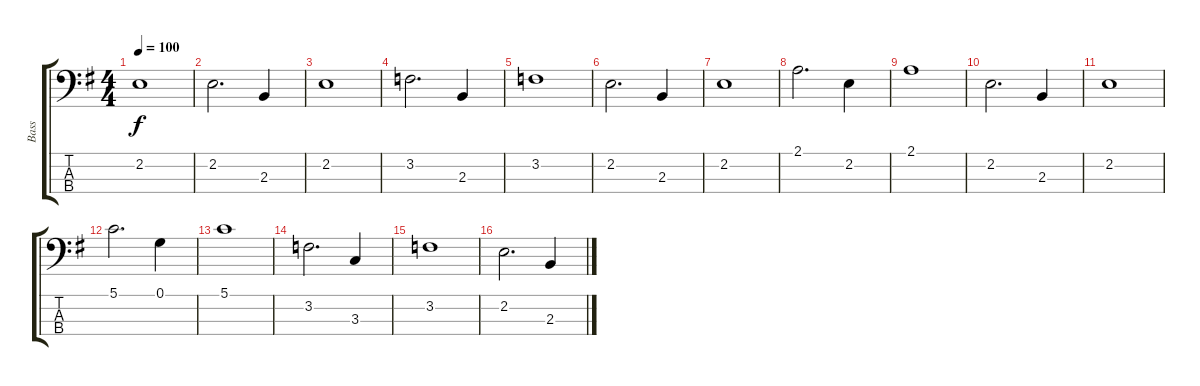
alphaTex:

\track ("Bass" "Bass") {instrument electricbasspick}
\staff {score tabs}
\tuning (G2 D2 A1 E1) {hide}
\ts (4 4)
\tempo 100
\clef f4
\ks g
2.2.1{dy f} |
2.2.2{d} 2.3.4 |
2.2.1 |
3.2.2{d} 2.3.4 |
3.2.1 |
2.2.2{d} 2.3.4 |
2.2.1 |
2.1.2{d} 2.2.4 |
2.1.1 |
2.2.2{d} 2.3.4 |
2.2.1 |
5.1.2{d} 0.1.4 |
5.1.1 |
3.2.2{d} 3.3.4 |
3.2.1 |
2.2.2{d} 2.3.4
